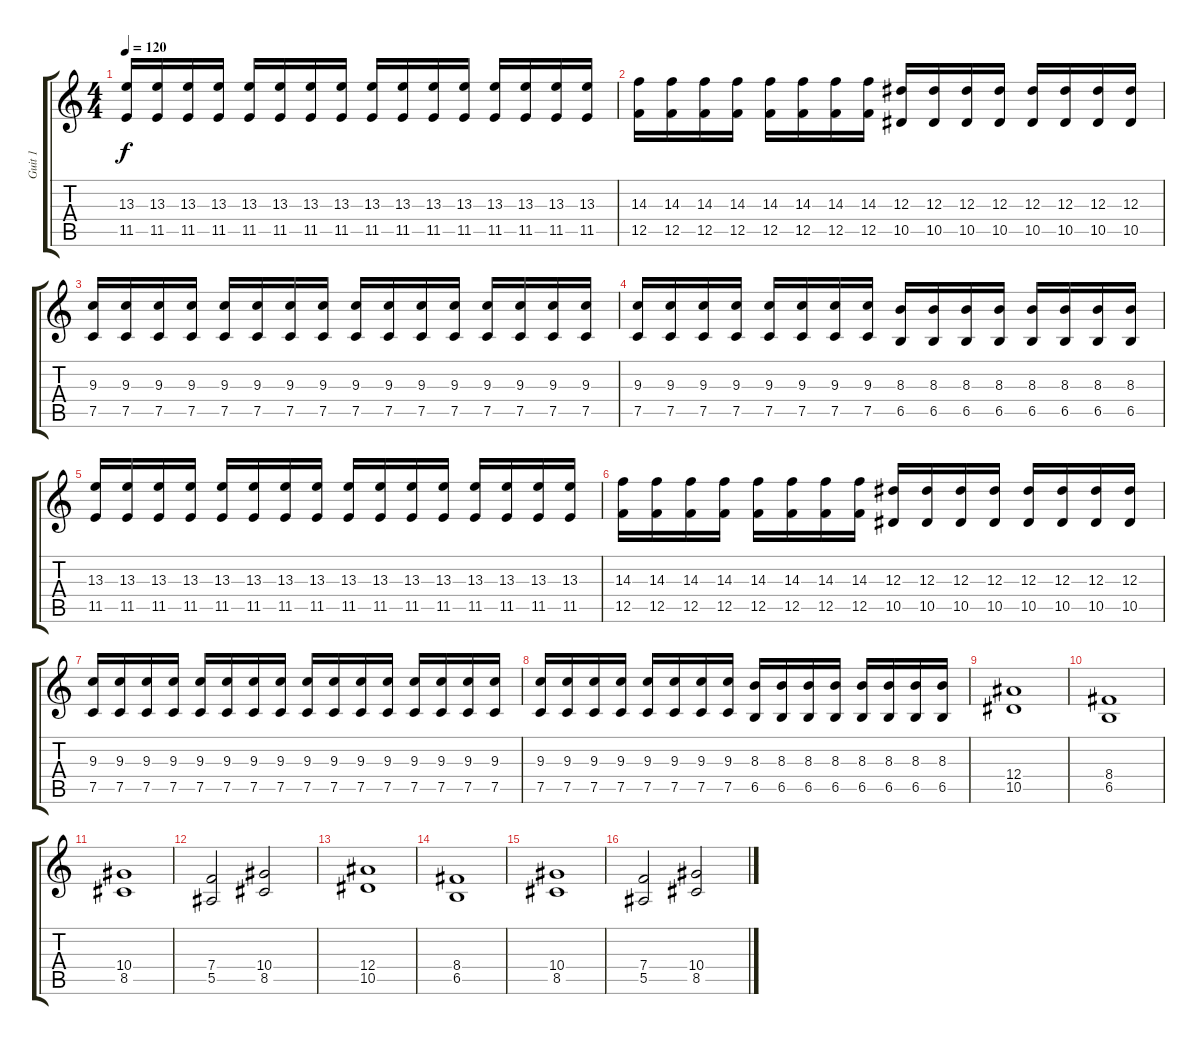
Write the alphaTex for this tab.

\track ("Guit 1" "Guit 1") {instrument distortionguitar}
\staff {score tabs}
\tuning (C4 G3 Eb3 Bb2 F2 C2) {hide}
\ts (4 4)
\tempo 120
\clef g2
\ks c
(13.3 11.5).16{dy f} (13.3 11.5).16 (13.3 11.5).16 (13.3 11.5).16 (13.3 11.5).16 (13.3 11.5).16 (13.3 11.5).16 (13.3 11.5).16 (13.3 11.5).16 (13.3 11.5).16 (13.3 11.5).16 (13.3 11.5).16 (13.3 11.5).16 (13.3 11.5).16 (13.3 11.5).16 (13.3 11.5).16 |
(14.3 12.5).16 (14.3 12.5).16 (14.3 12.5).16 (14.3 12.5).16 (14.3 12.5).16 (14.3 12.5).16 (14.3 12.5).16 (14.3 12.5).16 (12.3 10.5).16 (12.3 10.5).16 (12.3 10.5).16 (12.3 10.5).16 (12.3 10.5).16 (12.3 10.5).16 (12.3 10.5).16 (12.3 10.5).16 |
(9.3 7.5).16 (9.3 7.5).16 (9.3 7.5).16 (9.3 7.5).16 (9.3 7.5).16 (9.3 7.5).16 (9.3 7.5).16 (9.3 7.5).16 (9.3 7.5).16 (9.3 7.5).16 (9.3 7.5).16 (9.3 7.5).16 (9.3 7.5).16 (9.3 7.5).16 (9.3 7.5).16 (9.3 7.5).16 |
(9.3 7.5).16 (9.3 7.5).16 (9.3 7.5).16 (9.3 7.5).16 (9.3 7.5).16 (9.3 7.5).16 (9.3 7.5).16 (9.3 7.5).16 (8.3 6.5).16 (8.3 6.5).16 (8.3 6.5).16 (8.3 6.5).16 (8.3 6.5).16 (8.3 6.5).16 (8.3 6.5).16 (8.3 6.5).16 |
(13.3 11.5).16 (13.3 11.5).16 (13.3 11.5).16 (13.3 11.5).16 (13.3 11.5).16 (13.3 11.5).16 (13.3 11.5).16 (13.3 11.5).16 (13.3 11.5).16 (13.3 11.5).16 (13.3 11.5).16 (13.3 11.5).16 (13.3 11.5).16 (13.3 11.5).16 (13.3 11.5).16 (13.3 11.5).16 |
(14.3 12.5).16 (14.3 12.5).16 (14.3 12.5).16 (14.3 12.5).16 (14.3 12.5).16 (14.3 12.5).16 (14.3 12.5).16 (14.3 12.5).16 (12.3 10.5).16 (12.3 10.5).16 (12.3 10.5).16 (12.3 10.5).16 (12.3 10.5).16 (12.3 10.5).16 (12.3 10.5).16 (12.3 10.5).16 |
(9.3 7.5).16 (9.3 7.5).16 (9.3 7.5).16 (9.3 7.5).16 (9.3 7.5).16 (9.3 7.5).16 (9.3 7.5).16 (9.3 7.5).16 (9.3 7.5).16 (9.3 7.5).16 (9.3 7.5).16 (9.3 7.5).16 (9.3 7.5).16 (9.3 7.5).16 (9.3 7.5).16 (9.3 7.5).16 |
(9.3 7.5).16 (9.3 7.5).16 (9.3 7.5).16 (9.3 7.5).16 (9.3 7.5).16 (9.3 7.5).16 (9.3 7.5).16 (9.3 7.5).16 (8.3 6.5).16 (8.3 6.5).16 (8.3 6.5).16 (8.3 6.5).16 (8.3 6.5).16 (8.3 6.5).16 (8.3 6.5).16 (8.3 6.5).16 |
(12.4 10.5).1 |
(8.4 6.5).1 |
(10.4 8.5).1 |
(7.4 5.5).2 (10.4 8.5).2 |
(12.4 10.5).1 |
(8.4 6.5).1 |
(10.4 8.5).1 |
(7.4 5.5).2 (10.4 8.5).2
